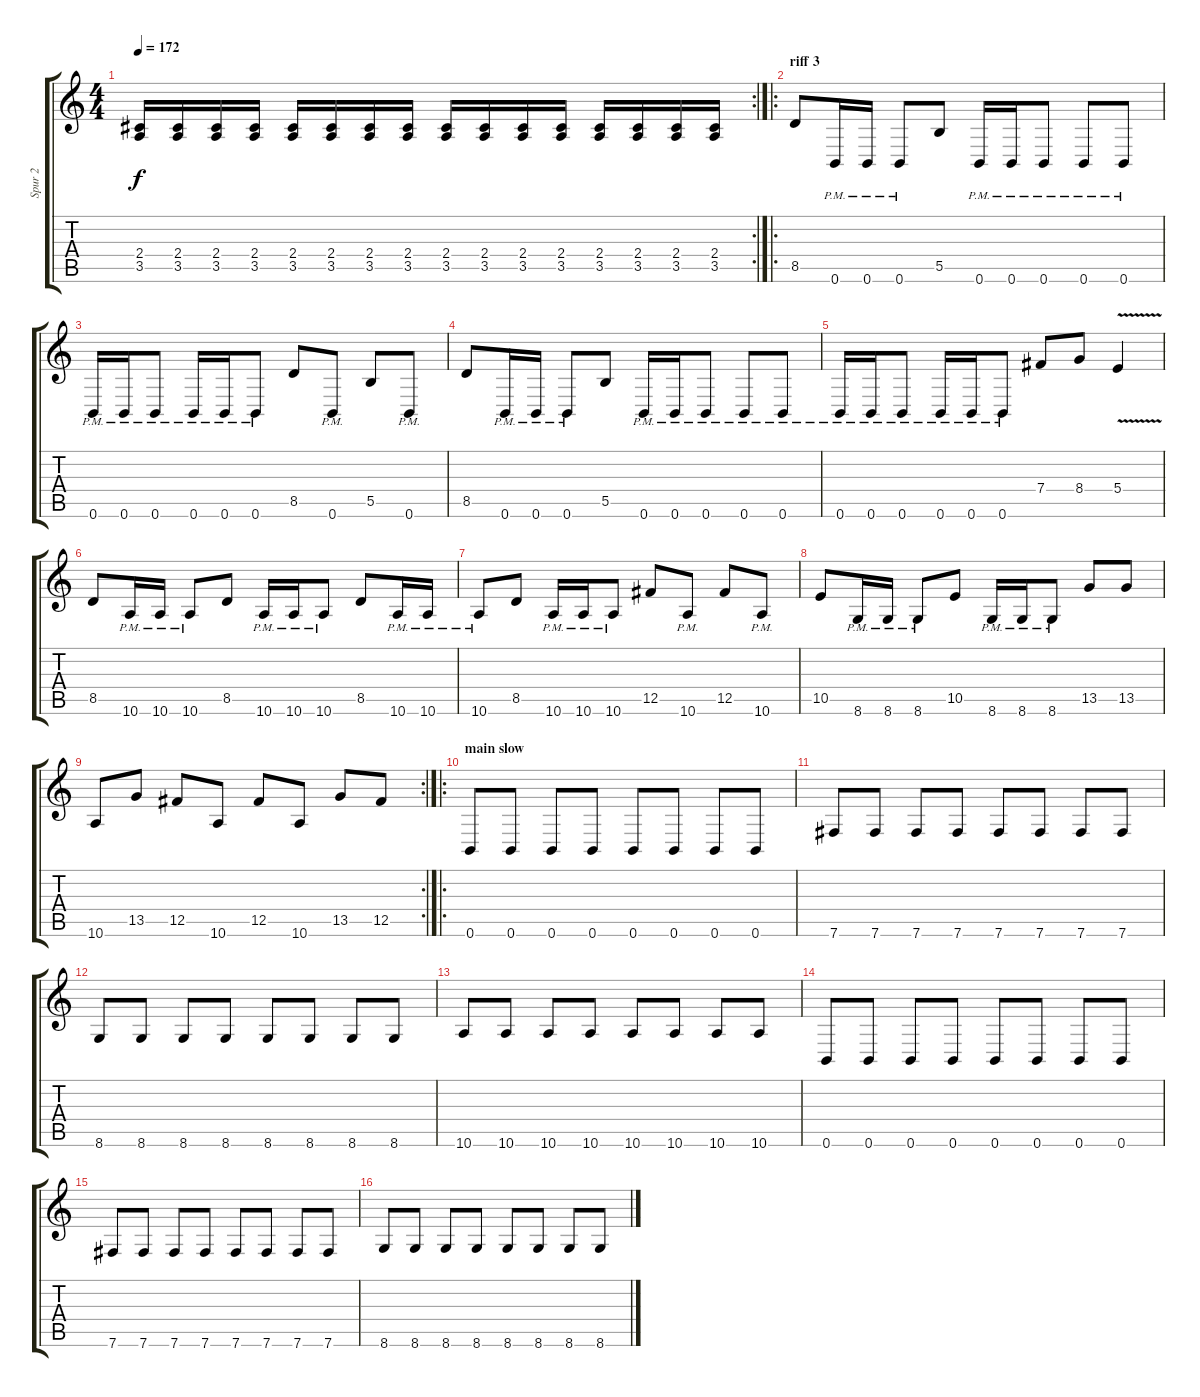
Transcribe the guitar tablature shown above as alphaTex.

\track ("Spur 2" "Spur 2") {instrument distortionguitar}
\staff {score tabs}
\tuning (Db4 Ab3 E3 B2 Gb2 B1) {hide}
\rc 2
\ts (4 4)
\tempo 172
\clef g2
\ks c
(2.4 3.5).16{dy f} (2.4 3.5).16 (2.4 3.5).16 (2.4 3.5).16 (2.4 3.5).16 (2.4 3.5).16 (2.4 3.5).16 (2.4 3.5).16 (2.4 3.5).16 (2.4 3.5).16 (2.4 3.5).16 (2.4 3.5).16 (2.4 3.5).16 (2.4 3.5).16 (2.4 3.5).16 (2.4 3.5).16 |
\ro
\section ("" "riff 3")
8.5.8 0.6{pm}.16 0.6{pm}.16 0.6{pm}.8 5.5.8 0.6{pm}.16 0.6{pm}.16 0.6{pm}.8 0.6{pm}.8 0.6{pm}.8 |
0.6{pm}.16 0.6{pm}.16 0.6{pm}.8 0.6{pm}.16 0.6{pm}.16 0.6{pm}.8 8.5.8 0.6{pm}.8 5.5.8 0.6{pm}.8 |
8.5.8 0.6{pm}.16 0.6{pm}.16 0.6{pm}.8 5.5.8 0.6{pm}.16 0.6{pm}.16 0.6{pm}.8 0.6{pm}.8 0.6{pm}.8 |
0.6{pm}.16 0.6{pm}.16 0.6{pm}.8 0.6{pm}.16 0.6{pm}.16 0.6{pm}.8 7.4.8 8.4.8 5.4{v}.4 |
8.5.8 10.6{pm}.16 10.6{pm}.16 10.6{pm}.8 8.5.8 10.6{pm}.16 10.6{pm}.16 10.6{pm}.8 8.5.8 10.6{pm}.16 10.6{pm}.16 |
10.6{pm}.8 8.5.8 10.6{pm}.16 10.6{pm}.16 10.6{pm}.8 12.5.8 10.6{pm}.8 12.5.8 10.6{pm}.8 |
10.5.8 8.6{pm}.16 8.6{pm}.16 8.6{pm}.8 10.5.8 8.6{pm}.16 8.6{pm}.16 8.6{pm}.8 13.5.8 13.5.8 |
\rc 2
10.6.8 13.5.8 12.5.8 10.6.8 12.5.8 10.6.8 13.5.8 12.5.8 |
\ro
\section ("" "main slow")
0.6.8 0.6.8 0.6.8 0.6.8 0.6.8 0.6.8 0.6.8 0.6.8 |
7.6.8 7.6.8 7.6.8 7.6.8 7.6.8 7.6.8 7.6.8 7.6.8 |
8.6.8 8.6.8 8.6.8 8.6.8 8.6.8 8.6.8 8.6.8 8.6.8 |
10.6.8 10.6.8 10.6.8 10.6.8 10.6.8 10.6.8 10.6.8 10.6.8 |
0.6.8 0.6.8 0.6.8 0.6.8 0.6.8 0.6.8 0.6.8 0.6.8 |
7.6.8 7.6.8 7.6.8 7.6.8 7.6.8 7.6.8 7.6.8 7.6.8 |
8.6.8 8.6.8 8.6.8 8.6.8 8.6.8 8.6.8 8.6.8 8.6.8
